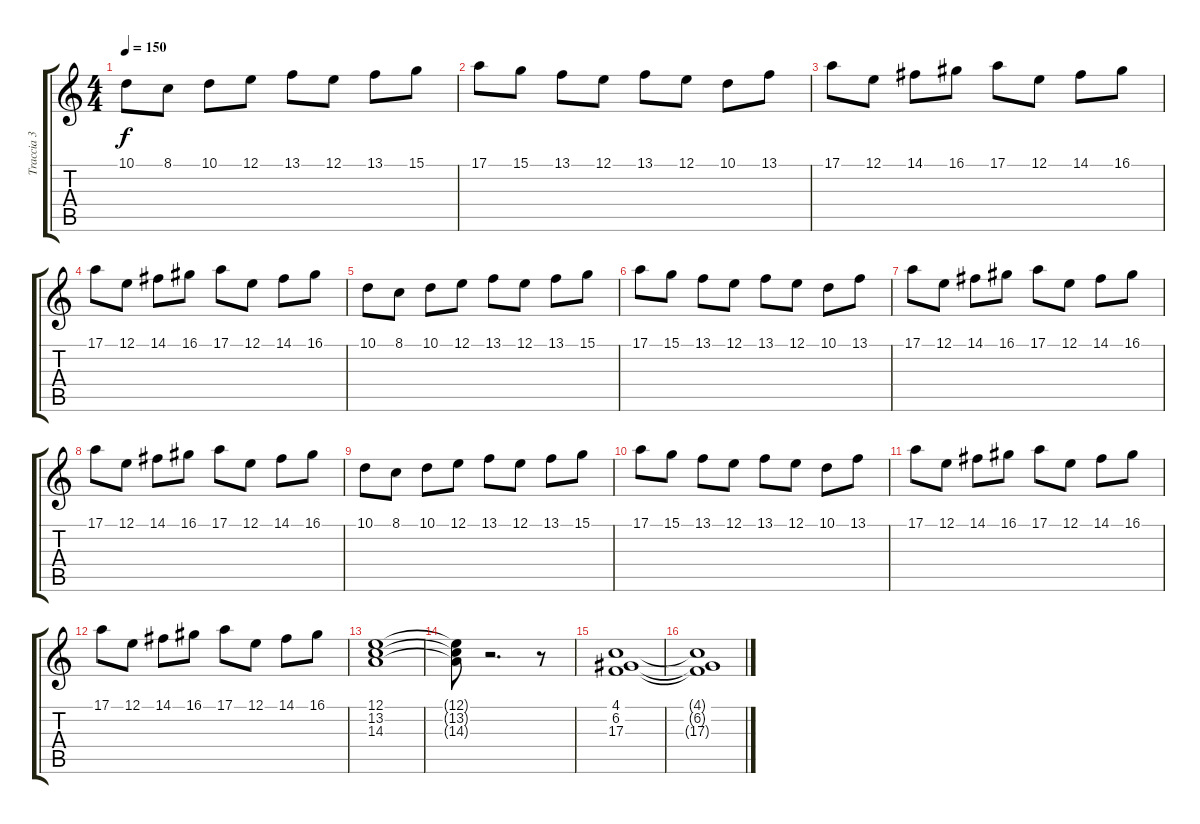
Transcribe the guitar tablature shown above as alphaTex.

\track ("Traccia 3" "Traccia 3") {instrument drawbarorgan}
\staff {score tabs}
\tuning (E4 B3 G3 D3 A2 E2) {hide}
\ts (4 4)
\tempo 150
\clef g2
\ks c
10.1.8{dy f} 8.1.8 10.1.8 12.1.8 13.1.8 12.1.8 13.1.8 15.1.8 |
17.1.8 15.1.8 13.1.8 12.1.8 13.1.8 12.1.8 10.1.8 13.1.8 |
17.1.8 12.1.8 14.1.8 16.1.8 17.1.8 12.1.8 14.1.8 16.1.8 |
17.1.8 12.1.8 14.1.8 16.1.8 17.1.8 12.1.8 14.1.8 16.1.8 |
10.1.8 8.1.8 10.1.8 12.1.8 13.1.8 12.1.8 13.1.8 15.1.8 |
17.1.8 15.1.8 13.1.8 12.1.8 13.1.8 12.1.8 10.1.8 13.1.8 |
17.1.8 12.1.8 14.1.8 16.1.8 17.1.8 12.1.8 14.1.8 16.1.8 |
17.1.8 12.1.8 14.1.8 16.1.8 17.1.8 12.1.8 14.1.8 16.1.8 |
10.1.8 8.1.8 10.1.8 12.1.8 13.1.8 12.1.8 13.1.8 15.1.8 |
17.1.8 15.1.8 13.1.8 12.1.8 13.1.8 12.1.8 10.1.8 13.1.8 |
17.1.8 12.1.8 14.1.8 16.1.8 17.1.8 12.1.8 14.1.8 16.1.8 |
17.1.8 12.1.8 14.1.8 16.1.8 17.1.8 12.1.8 14.1.8 16.1.8 |
(12.1 13.2 14.3).1 |
(12.1{t} 13.2{t} 14.3{t}).8 r.2{d} r.8 |
(4.1 6.2 17.3).1 |
(4.1{t} 6.2{t} 17.3{t}).1
